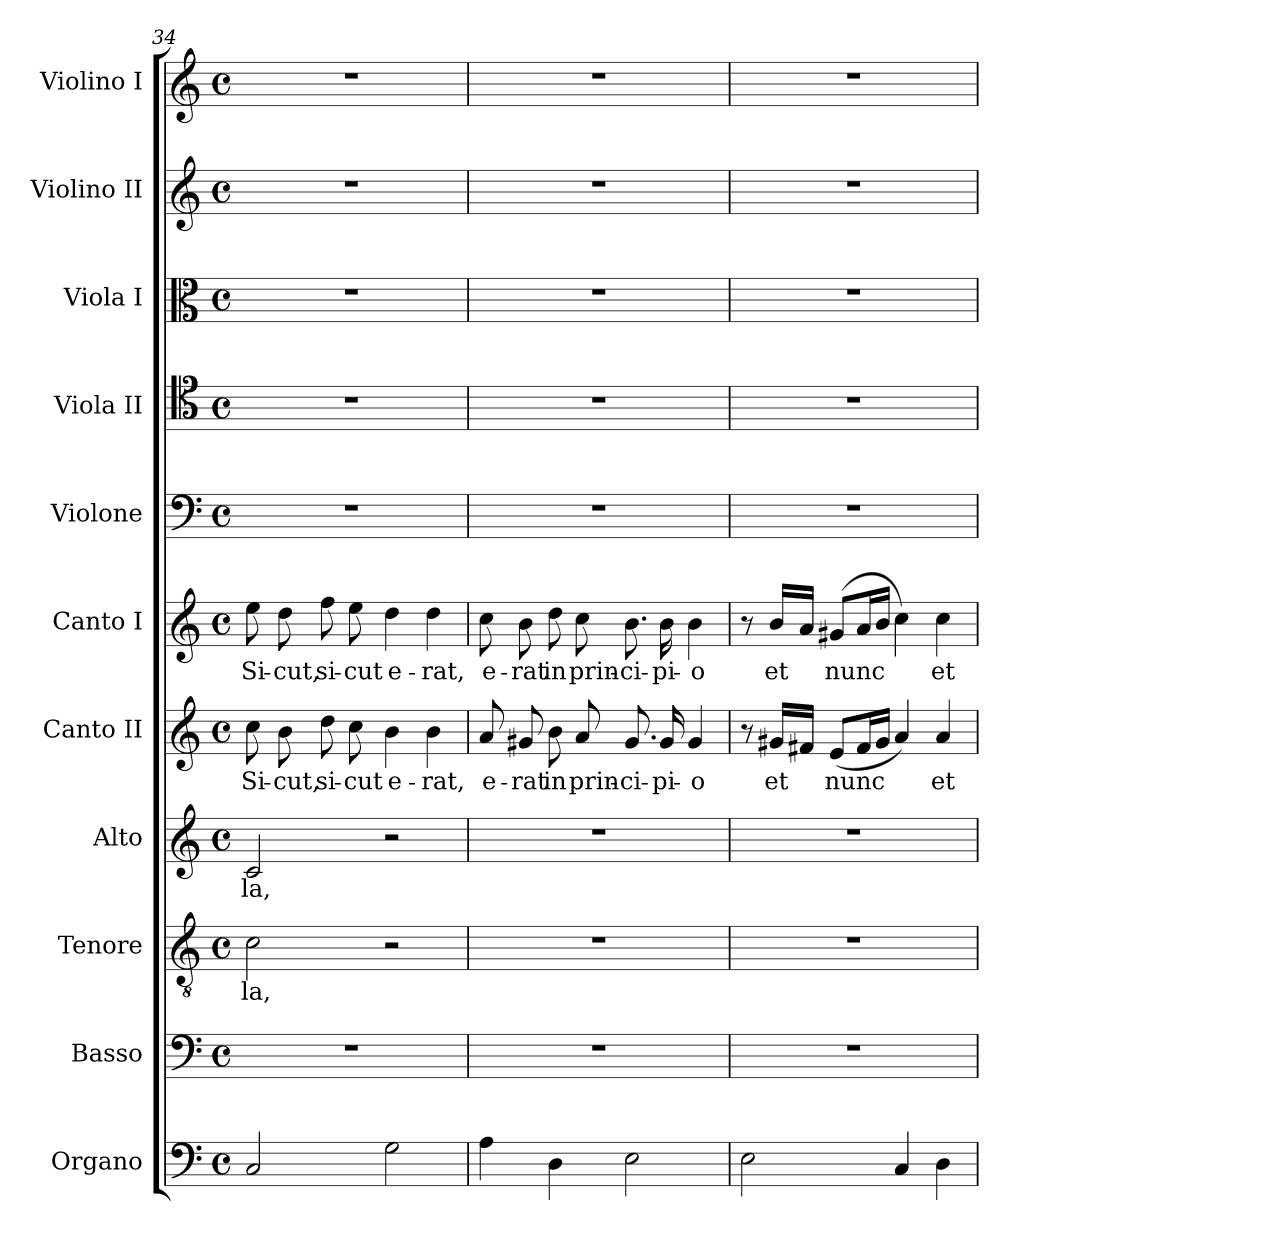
**kern	**kern	**kern	**text	**kern	**text	**kern	**text	**kern	**text	**kern	**kern	**kern	**kern	**kern
*part11	*part10	*part9	*part9	*part8	*part8	*part7	*part7	*part6	*part6	*part5	*part4	*part3	*part2	*part1
*staff11	*staff10	*staff9	*staff9	*staff8	*staff8	*staff7	*staff7	*staff6	*staff6	*staff5	*staff4	*staff3	*staff2	*staff1
*I"Organo	*I"Basso	*I"Tenore	*	*I"Alto	*	*I"Canto II	*	*I"Canto I	*	*I"Violone	*I"Viola II	*I"Viola I	*I"Violino II	*I"Violino I
*I'Org.	*I'B.	*I'T.	*	*I'A.	*	*I'C. II	*	*I'C. I	*	*I'Vne.	*I'Vla. II	*I'Vla. I	*I'Vl. II	*I'Vl. I
*clefF4	*clefF4	*clefGv2	*	*clefG2	*	*clefG2	*	*clefG2	*	*clefF4	*clefC4	*clefC3	*clefG2	*clefG2
*	*	*ITrd7c12	*	*	*	*	*	*	*	*	*	*	*	*
*k[]	*k[]	*k[]	*	*k[]	*	*k[]	*	*k[]	*	*k[]	*k[]	*k[]	*k[]	*k[]
*C:	*C:	*C:	*	*C:	*	*C:	*	*C:	*	*C:	*C:	*C:	*C:	*C:
*M4/4	*M4/4	*M4/4	*	*M4/4	*	*M4/4	*	*M4/4	*	*M4/4	*M4/4	*M4/4	*M4/4	*M4/4
*met(c)	*met(c)	*met(c)	*	*met(c)	*	*met(c)	*	*met(c)	*	*met(c)	*met(c)	*met(c)	*met(c)	*met(c)
=34	=34	=34	=34	=34	=34	=34	=34	=34	=34	=34	=34	=34	=34	=34
!	!	!	!LO:LY:b:color=#000000	!	!	!	!	!	!	!	!	!	!	!
!	!	!	!	!	!LO:LY:b:color=#000000	!	!	!	!	!	!	!	!	!
!	!	!	!	!	!	!	!LO:LY:b:color=#000000	!	!	!	!	!	!	!
!	!	!	!	!	!	!	!	!	!LO:LY:b:color=#000000	!	!	!	!	!
2Ci/	1r	2Ci\	-la,	2ci/	-la,	8cci\	Si-	8eei\	Si-	1r	1r	1r	1r	1r
!	!	!	!	!	!	!	!LO:LY:b:color=#000000	!	!	!	!	!	!	!
!	!	!	!	!	!	!	!	!	!LO:LY:b:color=#000000	!	!	!	!	!
.	.	.	.	.	.	8bi\	-cut,	8ddi\	-cut,	.	.	.	.	.
!	!	!	!	!	!	!	!LO:LY:b:color=#000000	!	!	!	!	!	!	!
!	!	!	!	!	!	!	!	!	!LO:LY:b:color=#000000	!	!	!	!	!
.	.	.	.	.	.	8ddi\	si-	8ffi\	si-	.	.	.	.	.
!	!	!	!	!	!	!	!LO:LY:b:color=#000000	!	!	!	!	!	!	!
!	!	!	!	!	!	!	!	!	!LO:LY:b:color=#000000	!	!	!	!	!
.	.	.	.	.	.	8cci\	-cut	8eei\	-cut	.	.	.	.	.
!	!	!	!	!	!	!	!LO:LY:b:color=#000000	!	!	!	!	!	!	!
!	!	!	!	!	!	!	!	!	!LO:LY:b:color=#000000	!	!	!	!	!
2Gi\	.	2r	.	2r	.	4bi\	e-	4ddi\	e-	.	.	.	.	.
!	!	!	!	!	!	!	!LO:LY:b:color=#000000	!	!	!	!	!	!	!
!	!	!	!	!	!	!	!	!	!LO:LY:b:color=#000000	!	!	!	!	!
.	.	.	.	.	.	4bi\	-rat,	4ddi\	-rat,	.	.	.	.	.
=35	=35	=35	=35	=35	=35	=35	=35	=35	=35	=35	=35	=35	=35	=35
!	!	!	!	!	!	!	!LO:LY:b:color=#000000	!	!	!	!	!	!	!
!	!	!	!	!	!	!	!	!	!LO:LY:b:color=#000000	!	!	!	!	!
4Ai\	1r	1r	.	1r	.	8ai/	e-	8cci\	e-	1r	1r	1r	1r	1r
!	!	!	!	!	!	!	!LO:LY:b:color=#000000	!	!	!	!	!	!	!
!	!	!	!	!	!	!	!	!	!LO:LY:b:color=#000000	!	!	!	!	!
.	.	.	.	.	.	8g#Xi/	-rat	8bi\	-rat	.	.	.	.	.
!	!	!	!	!	!	!	!LO:LY:b:color=#000000	!	!	!	!	!	!	!
!	!	!	!	!	!	!	!	!	!LO:LY:b:color=#000000	!	!	!	!	!
4Di\	.	.	.	.	.	8bi\	in	8ddi\	in	.	.	.	.	.
!	!	!	!	!	!	!	!LO:LY:b:color=#000000	!	!	!	!	!	!	!
!	!	!	!	!	!	!	!	!	!LO:LY:b:color=#000000	!	!	!	!	!
.	.	.	.	.	.	8ai/	prin-	8cci\	prin-	.	.	.	.	.
!	!	!	!	!	!	!	!LO:LY:b:color=#000000	!	!	!	!	!	!	!
!	!	!	!	!	!	!	!	!	!LO:LY:b:color=#000000	!	!	!	!	!
2Ei\	.	.	.	.	.	8.g#i/	-ci-	8.bi\	-ci-	.	.	.	.	.
!	!	!	!	!	!	!	!LO:LY:b:color=#000000	!	!	!	!	!	!	!
!	!	!	!	!	!	!	!	!	!LO:LY:b:color=#000000	!	!	!	!	!
.	.	.	.	.	.	16g#i/	-pi-	16bi\	-pi-	.	.	.	.	.
!	!	!	!	!	!	!	!LO:LY:b:color=#000000	!	!	!	!	!	!	!
!	!	!	!	!	!	!	!	!	!LO:LY:b:color=#000000	!	!	!	!	!
.	.	.	.	.	.	4g#i/	-o	4bi\	-o	.	.	.	.	.
=36	=36	=36	=36	=36	=36	=36	=36	=36	=36	=36	=36	=36	=36	=36
2Ei\	1r	1r	.	1r	.	8r	.	8r	.	1r	1r	1r	1r	1r
!	!	!	!	!	!	!	!LO:LY:b:color=#000000	!	!	!	!	!	!	!
!	!	!	!	!	!	!	!	!	!LO:LY:b:color=#000000	!	!	!	!	!
.	.	.	.	.	.	16g#Xi/LL	et	16bi/LL	et	.	.	.	.	.
.	.	.	.	.	.	16f#Xi/JJ	.	16ai/JJ	.	.	.	.	.	.
!	!	!	!	!	!	!	!LO:LY:b:color=#000000	!	!	!	!	!	!	!
!	!	!	!	!	!	!	!	!	!LO:LY:b:color=#000000	!	!	!	!	!
.	.	.	.	.	.	(8ei/L	nunc	(8g#Xi/L	nunc	.	.	.	.	.
.	.	.	.	.	.	16f#i/L	.	16ai/L	.	.	.	.	.	.
.	.	.	.	.	.	16g#i/JJ	.	16bi/JJ	.	.	.	.	.	.
4Ci/	.	.	.	.	.	4ai/)	.	4cci\)	.	.	.	.	.	.
!	!	!	!	!	!	!	!LO:LY:b:color=#000000	!	!	!	!	!	!	!
!	!	!	!	!	!	!	!	!	!LO:LY:b:color=#000000	!	!	!	!	!
4Di\	.	.	.	.	.	4ai/	et	4cci\	et	.	.	.	.	.
=	=	=	=	=	=	=	=	=	=	=	=	=	=	=
*-	*-	*-	*-	*-	*-	*-	*-	*-	*-	*-	*-	*-	*-	*-
